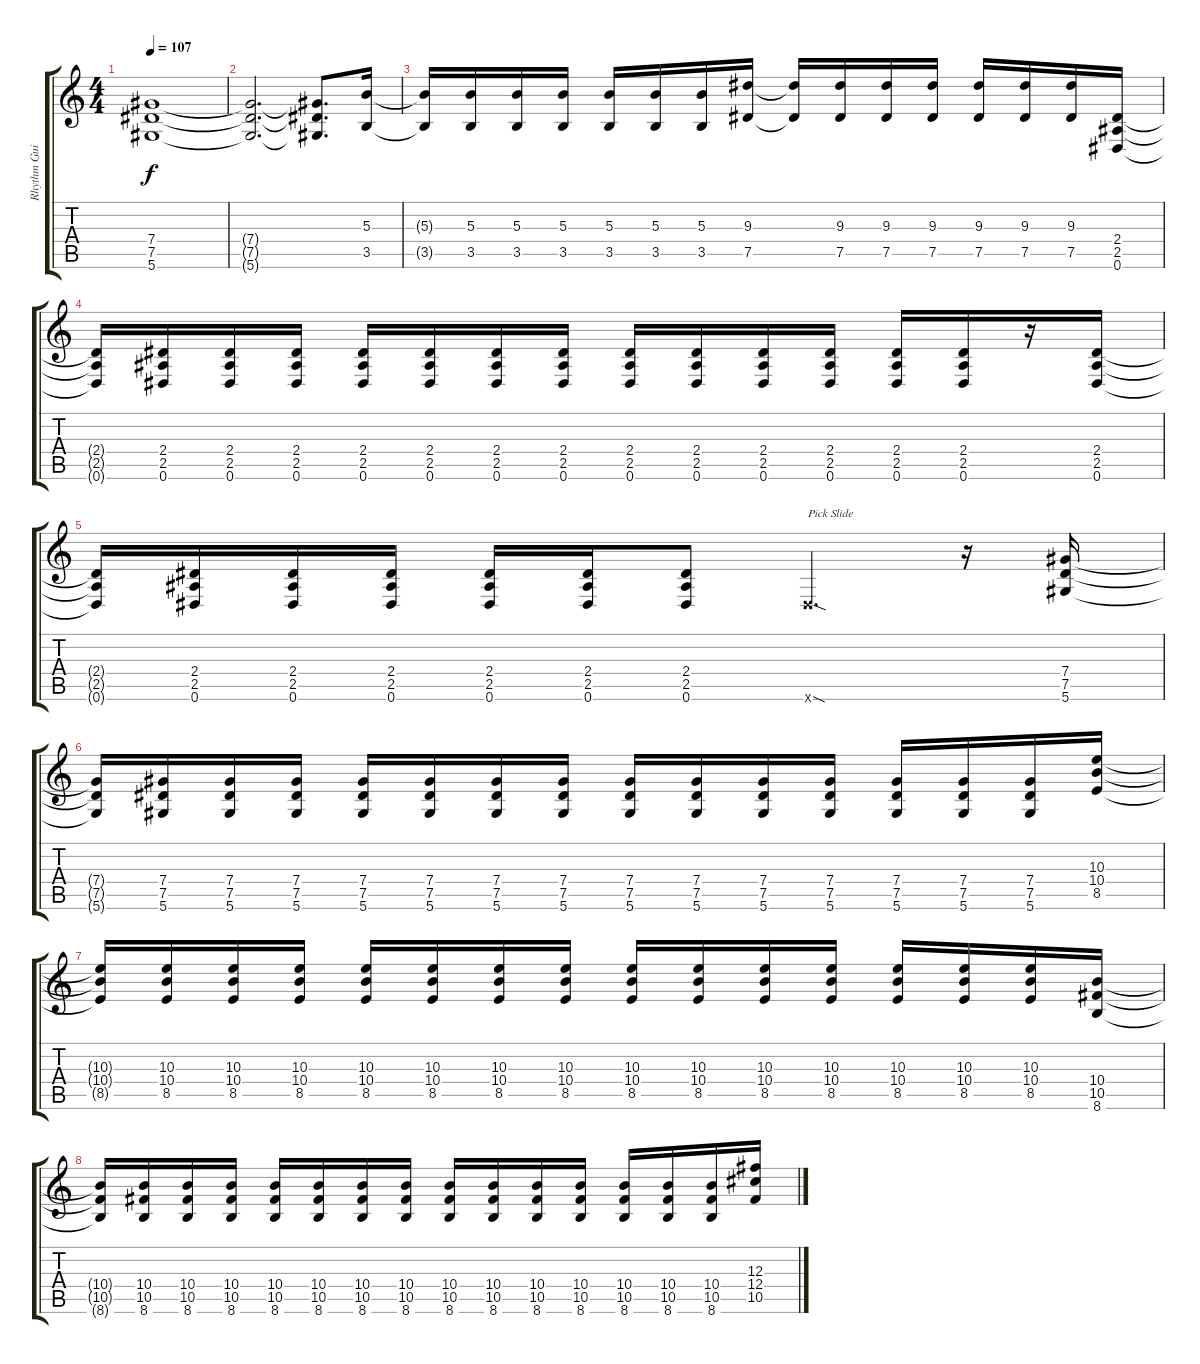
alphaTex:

\track ("Rhythm Guitar   " "Rhythm Gui") {instrument overdrivenguitar}
\staff {score tabs}
\tuning (Eb4 Bb3 Gb3 Db3 Ab2 Eb2) {hide}
\ts (4 4)
\tempo 107
\clef g2
\ks c
(7.4{t} 7.5{t} 5.6{t}).1{dy f} |
(7.4{t} 7.5{t} 5.6{t}).2{d} (7.4{t} 7.5{t} 5.6{t}).8{d} (5.3 3.5).16 |
(5.3{t} 3.5{t}).16 (5.3 3.5).16 (5.3 3.5).16 (5.3 3.5).16 (5.3 3.5).16 (5.3 3.5).16 (5.3 3.5).16 (9.3 7.5).16 (9.3{t} 7.5{t}).16 (9.3 7.5).16 (9.3 7.5).16 (9.3 7.5).16 (9.3 7.5).16 (9.3 7.5).16 (9.3 7.5).16 (2.4 2.5 0.6).16 |
(2.4{t} 2.5{t} 0.6{t}).16 (2.4 2.5 0.6).16 (2.4 2.5 0.6).16 (2.4 2.5 0.6).16 (2.4 2.5 0.6).16 (2.4 2.5 0.6).16 (2.4 2.5 0.6).16 (2.4 2.5 0.6).16 (2.4 2.5 0.6).16 (2.4 2.5 0.6).16 (2.4 2.5 0.6).16 (2.4 2.5 0.6).16 (2.4 2.5 0.6).16 (2.4 2.5 0.6).16 r.16 (2.4 2.5 0.6).16 |
(2.4{t} 2.5{t} 0.6{t}).16 (2.4 2.5 0.6).16 (2.4 2.5 0.6).16 (2.4 2.5 0.6).16 (2.4 2.5 0.6).16 (2.4 2.5 0.6).16 (2.4 2.5 0.6).8 0.6{sod x}.4{d txt "Pick Slide"} r.16 (7.4 7.5 5.6).16 |
(7.4{t} 7.5{t} 5.6{t}).16 (7.4 7.5 5.6).16 (7.4 7.5 5.6).16 (7.4 7.5 5.6).16 (7.4 7.5 5.6).16 (7.4 7.5 5.6).16 (7.4 7.5 5.6).16 (7.4 7.5 5.6).16 (7.4 7.5 5.6).16 (7.4 7.5 5.6).16 (7.4 7.5 5.6).16 (7.4 7.5 5.6).16 (7.4 7.5 5.6).16 (7.4 7.5 5.6).16 (7.4 7.5 5.6).16 (10.3 10.4 8.5).16 |
(10.3{t} 10.4{t} 8.5{t}).16 (10.3 10.4 8.5).16 (10.3 10.4 8.5).16 (10.3 10.4 8.5).16 (10.3 10.4 8.5).16 (10.3 10.4 8.5).16 (10.3 10.4 8.5).16 (10.3 10.4 8.5).16 (10.3 10.4 8.5).16 (10.3 10.4 8.5).16 (10.3 10.4 8.5).16 (10.3 10.4 8.5).16 (10.3 10.4 8.5).16 (10.3 10.4 8.5).16 (10.3 10.4 8.5).16 (10.4 10.5 8.6).16 |
(10.4{t} 10.5{t} 8.6{t}).16 (10.4 10.5 8.6).16 (10.4 10.5 8.6).16 (10.4 10.5 8.6).16 (10.4 10.5 8.6).16 (10.4 10.5 8.6).16 (10.4 10.5 8.6).16 (10.4 10.5 8.6).16 (10.4 10.5 8.6).16 (10.4 10.5 8.6).16 (10.4 10.5 8.6).16 (10.4 10.5 8.6).16 (10.4 10.5 8.6).16 (10.4 10.5 8.6).16 (10.4 10.5 8.6).16 (12.3 12.4 10.5).16
